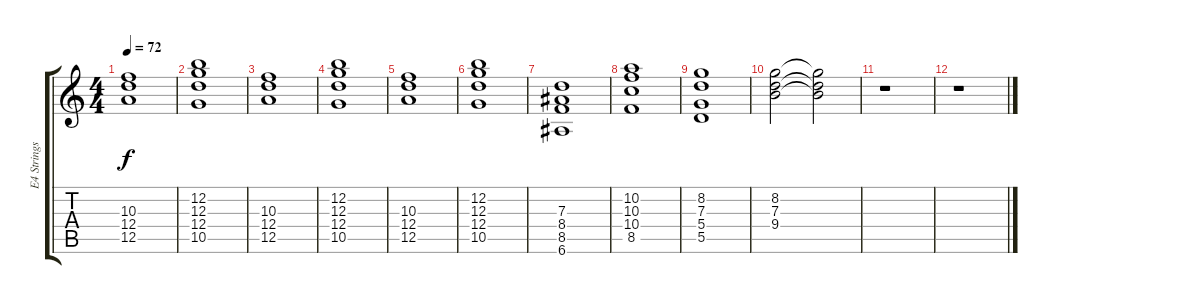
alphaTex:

\track ("E4 Strings" "E4 Strings") {instrument stringensemble2}
\staff {score tabs}
\tuning (E5 B4 G4 D4 A3 E3) {hide}
\ts (4 4)
\tempo 72
\clef g2
\ks c
(10.3 12.4 12.5).1{dy f} |
(12.2 12.3 12.4 10.5).1 |
(10.3 12.4 12.5).1 |
(12.2 12.3 12.4 10.5).1 |
(10.3 12.4 12.5).1 |
(12.2 12.3 12.4 10.5).1 |
(7.3 8.4 8.5 6.6).1 |
(10.2 10.3 10.4 8.5).1 |
(8.2 7.3 5.4 5.5).1 |
(8.2 7.3 9.4).2 (8.2{t} 7.3{t} 9.4{t}).2 |
r.1 |
r.1
